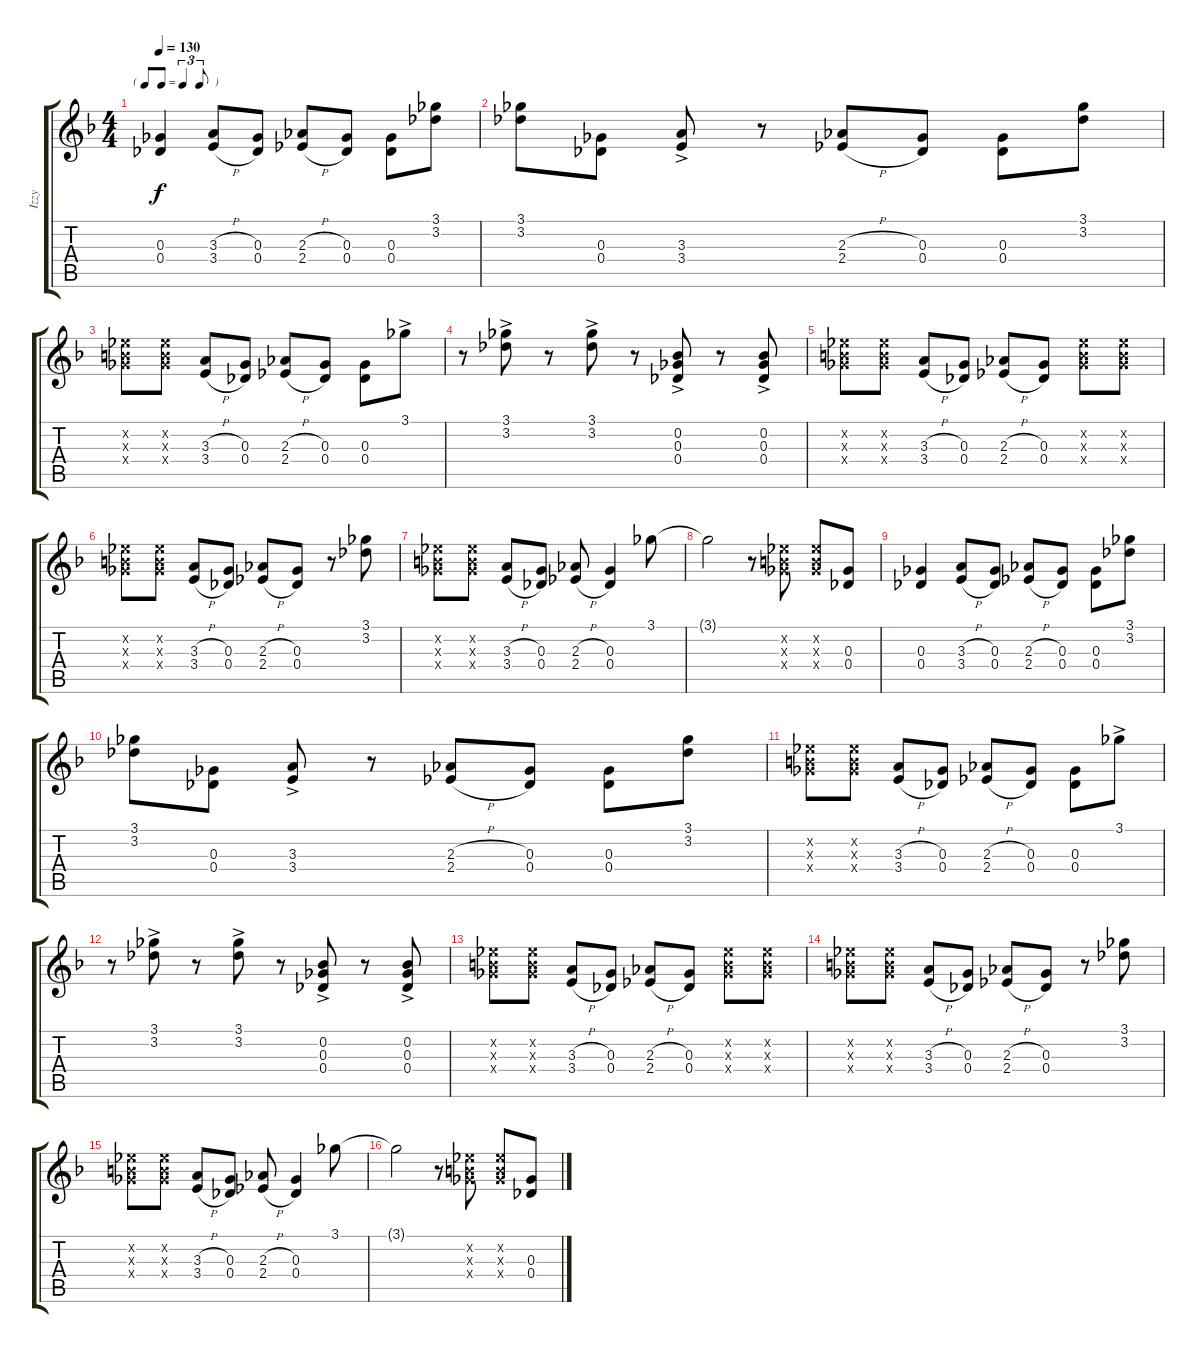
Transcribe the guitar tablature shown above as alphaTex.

\track ("Izzy" "Izzy") {instrument overdrivenguitar}
\staff {score tabs}
\tuning (Eb4 Bb3 Gb3 Db3 Ab2 Eb2) {hide}
\ts (4 4)
\tf triplet8th
\tempo 130
\clef g2
\ks f
(0.3 0.4).4{dy f volume 13 balance 4} (3.3{h} 3.4{h}).8 (0.3 0.4).8 (2.3{h} 2.4{h}).8 (0.3 0.4).8 (0.3 0.4).8 (3.1 3.2).8 |
(3.1 3.2).8 (0.3 0.4).8 (3.3{ac} 3.4{ac}).8 r.8 (2.3{h} 2.4{h}).8 (0.3 0.4).8 (0.3 0.4).8 (3.1 3.2).8 |
(5.2{x} 5.3{x} 5.4{x}).8 (5.2{x} 5.3{x} 5.4{x}).8 (3.3{h} 3.4{h}).8 (0.3 0.4).8 (2.3{h} 2.4{h}).8 (0.3 0.4).8 (0.3 0.4).8 3.1{ac}.8 |
r.8 (3.1{ac} 3.2{ac}).8 r.8 (3.1{ac} 3.2{ac}).8 r.8 (0.2{ac} 0.3{ac} 0.4{ac}).8 r.8 (0.2{ac} 0.3{ac} 0.4{ac}).8 |
(5.2{x} 5.3{x} 5.4{x}).8 (5.2{x} 5.3{x} 5.4{x}).8 (3.3{h} 3.4{h}).8 (0.3 0.4).8 (2.3{h} 2.4{h}).8 (0.3 0.4).8 (5.2{x} 5.3{x} 5.4{x}).8 (5.2{x} 5.3{x} 5.4{x}).8 |
(5.2{x} 5.3{x} 5.4{x}).8 (5.2{x} 5.3{x} 5.4{x}).8 (3.3{h} 3.4{h}).8 (0.3 0.4).8 (2.3{h} 2.4{h}).8 (0.3 0.4).8 r.8 (3.1 3.2).8 |
(5.2{x} 5.3{x} 5.4{x}).8 (5.2{x} 5.3{x} 5.4{x}).8 (3.3{h} 3.4{h}).8 (0.3 0.4).8 (2.3{h} 2.4{h}).8 (0.3 0.4).4 3.1.8 |
3.1{t}.2 r.8 (5.2{x} 5.3{x} 5.4{x}).8 (5.2{x} 5.3{x} 5.4{x}).8 (0.3 0.4).8 |
(0.3 0.4).4 (3.3{h} 3.4{h}).8 (0.3 0.4).8 (2.3{h} 2.4{h}).8 (0.3 0.4).8 (0.3 0.4).8 (3.1 3.2).8 |
(3.1 3.2).8 (0.3 0.4).8 (3.3{ac} 3.4{ac}).8 r.8 (2.3{h} 2.4{h}).8 (0.3 0.4).8 (0.3 0.4).8 (3.1 3.2).8 |
(5.2{x} 5.3{x} 5.4{x}).8 (5.2{x} 5.3{x} 5.4{x}).8 (3.3{h} 3.4{h}).8 (0.3 0.4).8 (2.3{h} 2.4{h}).8 (0.3 0.4).8 (0.3 0.4).8 3.1{ac}.8 |
r.8 (3.1{ac} 3.2{ac}).8 r.8 (3.1{ac} 3.2{ac}).8 r.8 (0.2{ac} 0.3{ac} 0.4{ac}).8 r.8 (0.2{ac} 0.3{ac} 0.4{ac}).8 |
(5.2{x} 5.3{x} 5.4{x}).8 (5.2{x} 5.3{x} 5.4{x}).8 (3.3{h} 3.4{h}).8 (0.3 0.4).8 (2.3{h} 2.4{h}).8 (0.3 0.4).8 (5.2{x} 5.3{x} 5.4{x}).8 (5.2{x} 5.3{x} 5.4{x}).8 |
(5.2{x} 5.3{x} 5.4{x}).8 (5.2{x} 5.3{x} 5.4{x}).8 (3.3{h} 3.4{h}).8 (0.3 0.4).8 (2.3{h} 2.4{h}).8 (0.3 0.4).8 r.8 (3.1 3.2).8 |
(5.2{x} 5.3{x} 5.4{x}).8 (5.2{x} 5.3{x} 5.4{x}).8 (3.3{h} 3.4{h}).8 (0.3 0.4).8 (2.3{h} 2.4{h}).8 (0.3 0.4).4 3.1.8 |
3.1{t}.2 r.8 (5.2{x} 5.3{x} 5.4{x}).8 (5.2{x} 5.3{x} 5.4{x}).8 (0.3 0.4).8
